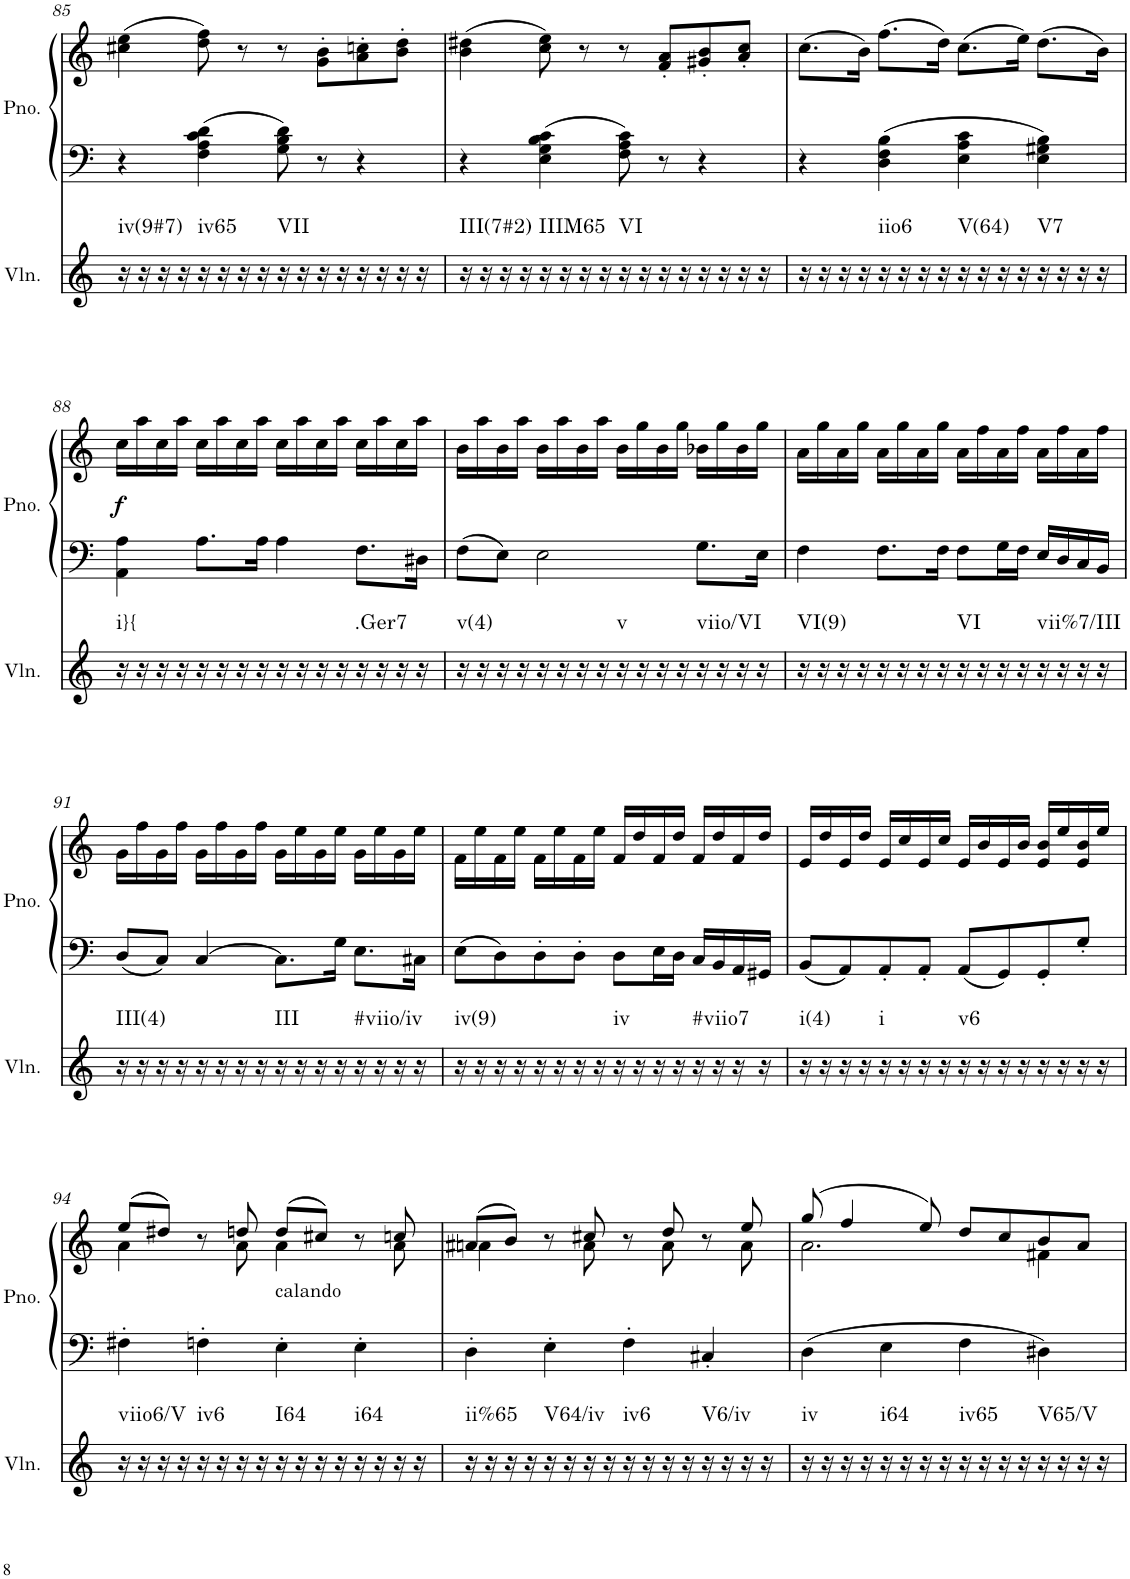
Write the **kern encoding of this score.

**kern	**harte	**kern	**kern	**dynam
*part2	*part2	*part1	*part1	*part1
*staff3	*	*staff2	*staff1	*staff1/2
*I"Violin	*	*I"Piano	*	*
*I'Vln.	*	*I'Pno.	*	*
!!LO:PB:g=z
*clefG2	*	*clefF4	*clefG2	*
*k[]	*	*k[]	*k[]	*
*M4/4	*	*M4/4	*M4/4	*
*met(c)	*	*met(c)	*met(c)	*
=85	=85	=85	=85	=85
*	*	*^	*	*
!	!LO:H:kt=iv(9#7)	!	!	!	!
16r	N	4r	4ryy	(4cc#X\ 4ee\	.
16r	.	.	.	.	.
16r	.	.	.	.	.
16r	.	.	.	.	.
!	!LO:H:kt=iv65	!	!	!	!
16r	N	4F\ 4A\ 4c\ 4d\	4.ryy	8dd\ 8ff\)	.
16r	.	.	.	.	.
16r	.	.	.	8r	.
16r	.	.	.	.	.
!	!LO:H:kt=VII	!	!	!	!
16r	N	8G\ 8B\ 8d\	.	8r	.
16r	.	.	.	.	.
16r	.	8r	8ryy	8g\' 8b\'L	.
16r	.	.	.	.	.
16r	.	4r	4ryy	8a\' 8ccn\'	.
16r	.	.	.	.	.
16r	.	.	.	8b\' 8dd\'J	.
16r	.	.	.	.	.
=86	=86	=86	=86	=86	=86
!	!LO:H:kt=III(7#2)	!	!	!	!
16r	N	4r	4ryy	(4b\ 4dd#X\	.
16r	.	.	.	.	.
16r	.	.	.	.	.
16r	.	.	.	.	.
!	!LO:H:kt=IIIM65	!	!	!	!
16r	N	4E\ 4G\ 4B\ 4c\	4.ryy	8cc\ 8ee\)	.
16r	.	.	.	.	.
16r	.	.	.	8r	.
16r	.	.	.	.	.
!	!LO:H:kt=VI	!	!	!	!
16r	N	8F\ 8A\ 8c\	.	8r	.
16r	.	.	.	.	.
16r	.	8r	8ryy	8f/' 8a/'L	.
16r	.	.	.	.	.
16r	.	4r	4ryy	8g#X/' 8b/'	.
16r	.	.	.	.	.
16r	.	.	.	8a/' 8cc/'J	.
16r	.	.	.	.	.
*	*	*v	*v	*	*
=87	=87	=87	=87	=87
16r	.	4r	(8.cc\L	.
16r	.	.	.	.
16r	.	.	.	.
16r	.	.	16b\Jk)	.
!	!LO:H:kt=iio6	!	!	!
16r	N	4D\ 4F\ 4B\	(8.ff\L	.
16r	.	.	.	.
16r	.	.	.	.
16r	.	.	16dd\Jk)	.
!	!LO:H:kt=V(64)	!	!	!
16r	N	4E\ 4A\ 4c\	(8.cc\L	.
16r	.	.	.	.
16r	.	.	.	.
16r	.	.	16ee\Jk)	.
!	!LO:H:kt=V7	!	!	!
16r	N	4E\ 4G#X\ 4B\	(8.dd\L	.
16r	.	.	.	.
16r	.	.	.	.
16r	.	.	16b\Jk)	.
!!LO:LB:g=z
=88	=88	=88	=88	=88
!	!LO:H:kt=i}{	!	!	!LO:DY:b
16r	N	4AA\ 4A\	16cc\LL	f
16r	.	.	16aa\	.
16r	.	.	16cc\	.
16r	.	.	16aa\JJ	.
16r	.	8.A\L	16cc\LL	.
16r	.	.	16aa\	.
16r	.	.	16cc\	.
16r	.	16A\Jk	16aa\JJ	.
16r	.	4A\	16cc\LL	.
16r	.	.	16aa\	.
16r	.	.	16cc\	.
16r	.	.	16aa\JJ	.
!	!LO:H:kt=.Ger7	!	!	!
16r	N	8.F\L	16cc\LL	.
16r	.	.	16aa\	.
16r	.	.	16cc\	.
16r	.	16D#X\Jk	16aa\JJ	.
=89	=89	=89	=89	=89
!	!LO:H:kt=v(4)	!	!	!
16r	N	8F\L	16b\LL	.
16r	.	.	16aa\	.
16r	.	8E\J	16b\	.
16r	.	.	16aa\JJ	.
16r	.	2E\	16b\LL	.
16r	.	.	16aa\	.
16r	.	.	16b\	.
16r	.	.	16aa\JJ	.
!	!LO:H:kt=v	!	!	!
16r	N	.	16b\LL	.
16r	.	.	16gg\	.
16r	.	.	16b\	.
16r	.	.	16gg\JJ	.
!	!LO:H:kt=viio/VI	!	!	!
16r	N	8.G\L	16b-X\LL	.
16r	.	.	16gg\	.
16r	.	.	16b-\	.
16r	.	16E\Jk	16gg\JJ	.
=90	=90	=90	=90	=90
!	!LO:H:kt=VI(9)	!	!	!
16r	N	4F\	16a\LL	.
16r	.	.	16gg\	.
16r	.	.	16a\	.
16r	.	.	16gg\JJ	.
16r	.	8.F\L	16a\LL	.
16r	.	.	16gg\	.
16r	.	.	16a\	.
16r	.	16F\Jk	16gg\JJ	.
!	!LO:H:kt=VI	!	!	!
16r	N	8F\L	16a\LL	.
16r	.	.	16ff\	.
16r	.	16G\L	16a\	.
16r	.	16F\JJ	16ff\JJ	.
!	!LO:H:kt=vii%7/III	!	!	!
16r	N	16E/LL	16a\LL	.
16r	.	16D/	16ff\	.
16r	.	16C/	16a\	.
16r	.	16BB/JJ	16ff\JJ	.
!!LO:LB:g=z
=91	=91	=91	=91	=91
!	!LO:H:kt=III(4)	!	!	!
16r	N	8D/L	16g\LL	.
16r	.	.	16ff\	.
16r	.	8C/J	16g\	.
16r	.	.	16ff\JJ	.
16r	.	[4C/	16g\LL	.
16r	.	.	16ff\	.
16r	.	.	16g\	.
16r	.	.	16ff\JJ	.
!	!LO:H:kt=III	!	!	!
16r	N	8.C\L]	16g\LL	.
16r	.	.	16ee\	.
16r	.	.	16g\	.
16r	.	16G\Jk	16ee\JJ	.
!	!LO:H:kt=#viio/iv	!	!	!
16r	N	8.E\L	16g\LL	.
16r	.	.	16ee\	.
16r	.	.	16g\	.
16r	.	16C#X\Jk	16ee\JJ	.
=92	=92	=92	=92	=92
!	!LO:H:kt=iv(9)	!	!	!
16r	N	8E\L	16f\LL	.
16r	.	.	16ee\	.
16r	.	8D\	16f\	.
16r	.	.	16ee\JJ	.
16r	.	8D'\	16f\LL	.
16r	.	.	16ee\	.
16r	.	8D'\J	16f\	.
16r	.	.	16ee\JJ	.
!	!LO:H:kt=iv	!	!	!
16r	N	8D\L	16f/LL	.
16r	.	.	16dd/	.
16r	.	16E\L	16f/	.
16r	.	16D\JJ	16dd/JJ	.
!	!LO:H:kt=#viio7	!	!	!
16r	N	16C/LL	16f/LL	.
16r	.	16BB/	16dd/	.
16r	.	16AA/	16f/	.
16r	.	16GG#X/JJ	16dd/JJ	.
=93	=93	=93	=93	=93
!	!LO:H:kt=i(4)	!	!	!
16r	N	8BB/L	16e/LL	.
16r	.	.	16dd/	.
16r	.	8AA/	16e/	.
16r	.	.	16dd/JJ	.
!	!LO:H:kt=i	!	!	!
16r	N	8AA'/	16e/LL	.
16r	.	.	16cc/	.
16r	.	8AA'/J	16e/	.
16r	.	.	16cc/JJ	.
!	!LO:H:kt=v6	!	!	!
16r	N	8AA/L	16e/LL	.
16r	.	.	16b/	.
16r	.	8GG/	16e/	.
16r	.	.	16b/JJ	.
16r	.	8GG'/	16e/ 16b/LL	.
16r	.	.	16ee/	.
16r	.	8G'/J	16e/ 16b/	.
16r	.	.	16ee/JJ	.
!!LO:LB:g=z
=94	=94	=94	=94	=94
*	*	*	*^	*
!	!LO:H:kt=viio6/V	!	!	!	!
16r	N	4F#X'\	(8ee/L	4a\	.
16r	.	.	.	.	.
16r	.	.	8dd#X/J)	.	.
16r	.	.	.	.	.
!	!LO:H:kt=iv6	!	!	!	!
16r	N	4Fn'\	8r	8ryy	.
16r	.	.	.	.	.
16r	.	.	8ddn/	8a\	.
16r	.	.	.	.	.
!	!LO:H:kt=I64	!	!LO:TX:b:t=calando	!	!
16r	N	4E'\	(8dd/L	4a\	.
16r	.	.	.	.	.
16r	.	.	8cc#X/J)	.	.
16r	.	.	.	.	.
!	!LO:H:kt=i64	!	!	!	!
16r	N	4E'\	8r	8ryy	.
16r	.	.	.	.	.
16r	.	.	8ccn/	8a\	.
16r	.	.	.	.	.
=95	=95	=95	=95	=95	=95
!	!LO:H:kt=ii%65	!	!	!	!
16r	N	4D'\	(8a#X/L	4an\	.
16r	.	.	.	.	.
16r	.	.	8b/J)	.	.
16r	.	.	.	.	.
!	!LO:H:kt=V64/iv	!	!	!	!
16r	N	4E'\	8r	8ryy	.
16r	.	.	.	.	.
16r	.	.	8cc#X/	8a\	.
16r	.	.	.	.	.
!	!LO:H:kt=iv6	!	!	!	!
16r	N	4F'\	8r	8ryy	.
16r	.	.	.	.	.
16r	.	.	8dd/	8a\	.
16r	.	.	.	.	.
!	!LO:H:kt=V6/iv	!	!	!	!
16r	N	4C#X'/	8r	8ryy	.
16r	.	.	.	.	.
16r	.	.	8ee/	8a\	.
16r	.	.	.	.	.
=96	=96	=96	=96	=96	=96
!	!LO:H:kt=iv	!	!	!	!
16r	N	4D\	(8gg/	2.a\	.
16r	.	.	.	.	.
16r	.	.	4ff/	.	.
16r	.	.	.	.	.
!	!LO:H:kt=i64	!	!	!	!
16r	N	4E\	.	.	.
16r	.	.	.	.	.
16r	.	.	8ee/)	.	.
16r	.	.	.	.	.
!	!LO:H:kt=iv65	!	!	!	!
16r	N	4F\	8dd/L	.	.
16r	.	.	.	.	.
16r	.	.	8cc/	.	.
16r	.	.	.	.	.
!	!LO:H:kt=V65/V	!	!	!	!
16r	N	4D#X\	8b/	4f#X\	.
16r	.	.	.	.	.
16r	.	.	8a/J	.	.
16r	.	.	.	.	.
*	*	*	*v	*v	*
=	=	=	=	=
*-	*-	*-	*-	*-
